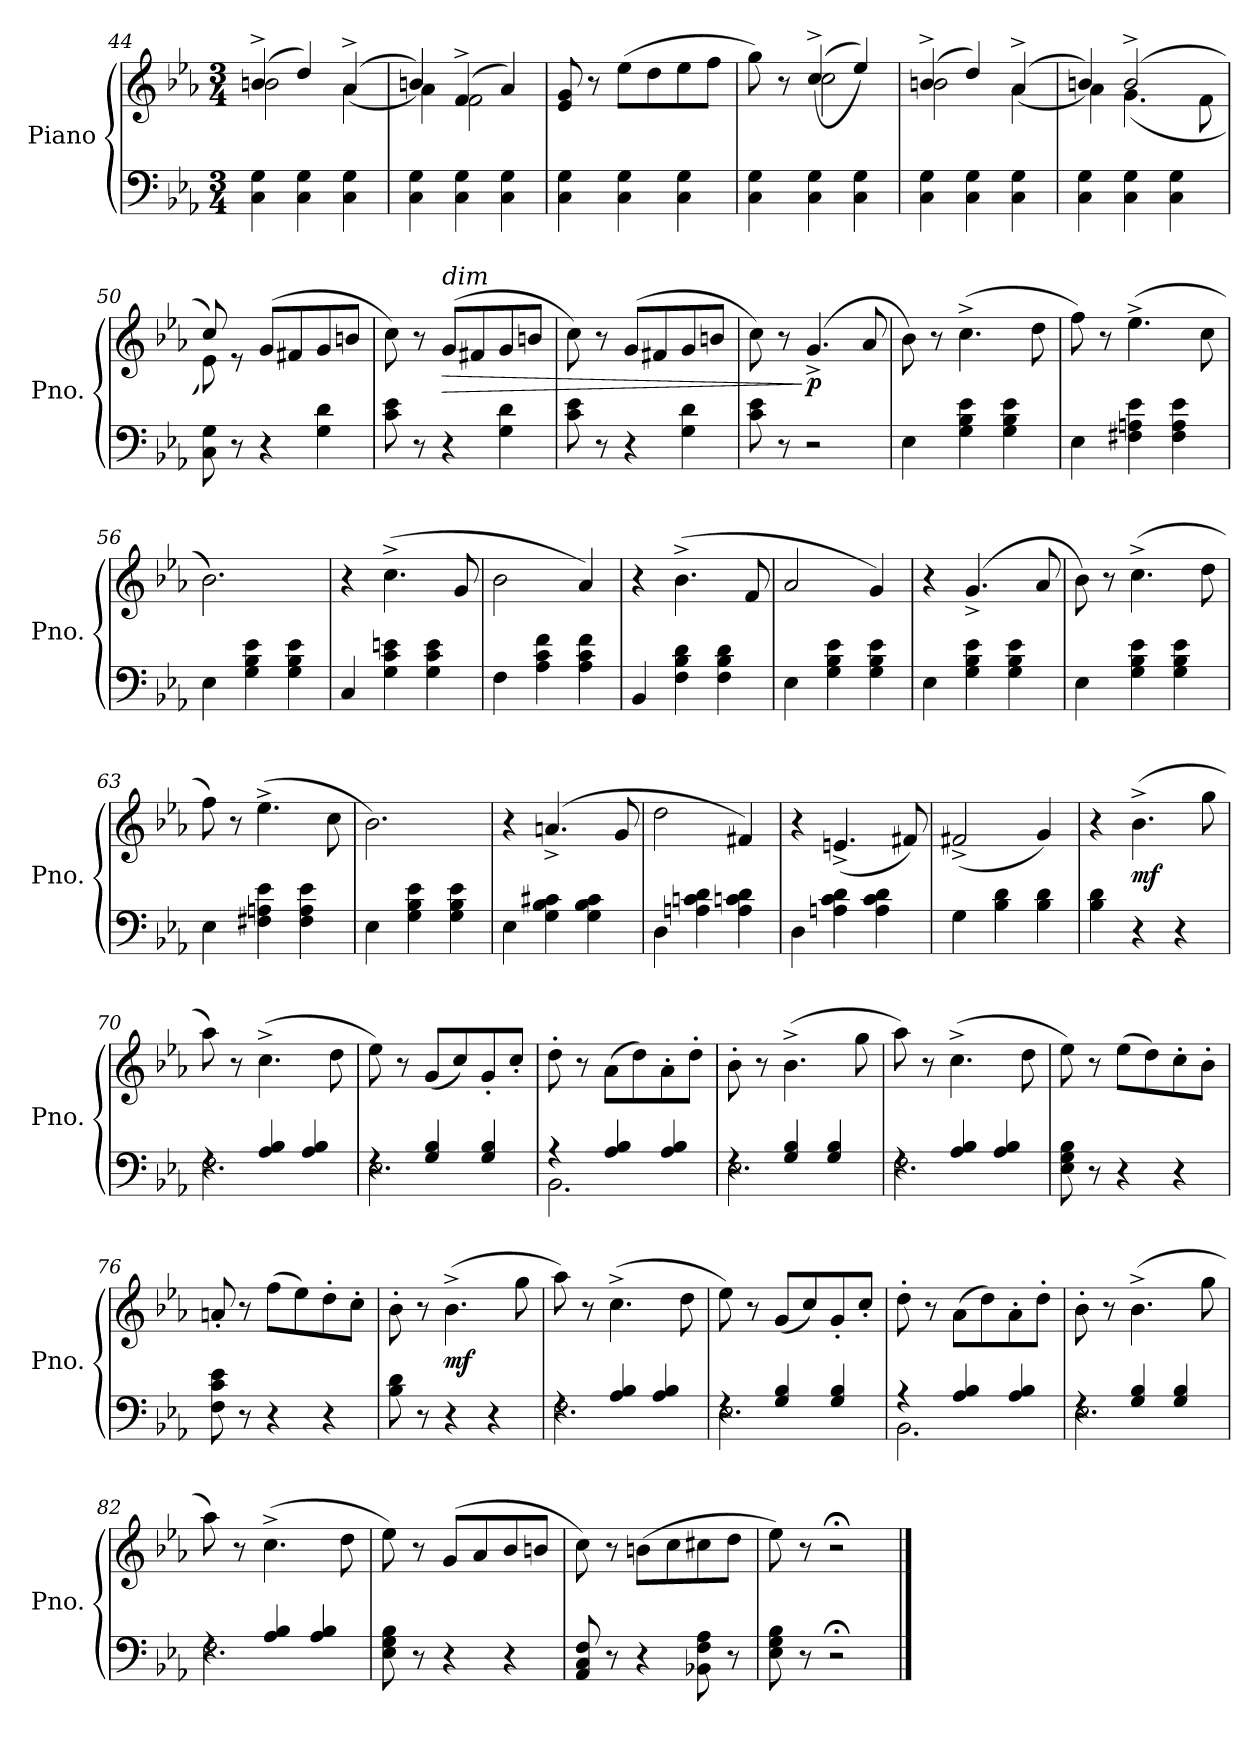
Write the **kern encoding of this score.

**kern	**kern	**dynam
*part1	*part1	*part1
*staff2	*staff1	*staff1/2
*I"Piano	*	*
*I'Pno.	*	*
*clefF4	*clefG2	*
*k[b-e-a-]	*k[b-e-a-]	*
*M3/4	*M3/4	*
=44	=44	=44
*	*^	*
4C\ 4G\	(>4bn^/	2b\	.
4C\ 4G\	4dd/)	.	.
4C\ 4G\	(>(>4a-^/	4a-\	.
=45	=45	=45	=45
4C\ 4G\	4bn/))	4a-\	.
4C\ 4G\	(>4f^/	2f\	.
4C\ 4G\	4a-/)	.	.
*	*v	*v	*
!!LO:LB:g=z
=46	=46	=46
4C\ 4G\	8e-/ 8g/	.
.	8r	.
4C\ 4G\	(>8ee-\L	.
.	8dd\	.
4C\ 4G\	8ee-\	.
.	8ff\J	.
=47	=47	=47
*	*^	*
4C\ 4G\	8gg\)	4ryy	.
.	8r	.	.
4C\ 4G\	(>(>4cc^/	2cc\	.
4C\ 4G\	4ee-/))	.	.
=48	=48	=48	=48
4C\ 4G\	(>4bn^/	2b\	.
4C\ 4G\	4dd/)	.	.
4C\ 4G\	(>(>4a-^/	4a-\	.
=49	=49	=49	=49
4C\ 4G\	4bn/))	4a-\	.
4C\ 4G\	(>2b^/	(<4.g\	.
4C\ 4G\	.	.	.
.	.	8f\	.
=50	=50	=50	=50
8C\ 8G\	8cc/)	8e-\)	.
8r	8re	2ryy	.
4r	(<8g/L	.	.
.	8f#X/	.	.
4G\<< 4d\<<	8g/	.	.
.	8bn/J	8ryy	.
*	*v	*v	*
=51	=51	=51
8c\<< 8e-\<<	8cc\)	.
8r	8r	.
!	!LO:TX:a:i:t=dim	!
!	!	!LO:HP:b
4r	(<8g/L	>
.	8f#X/	.
4G\<< 4d\<<	8g/	.
.	8bn/J	.
=52	=52	=52
8c\<< 8e-\<<	8cc\)	.
8r	8r	.
4r	(<8g/L	.
.	8f#X/	.
4G\<< 4d\<<	8g/	.
.	8bn/J	.
!!LO:LB:g=z
=53	=53	=53
8c\<< 8e-\<<	8cc\)	.
8r	8r	.
!	!	!LO:DY:n=1:b
2r	(<4.g^/	] p
.	8a-/	.
=54	=54	=54
4E-\	8b-\)	.
.	8r	.
4G\ 4B-\ 4e-\	(>4.cc^\	.
4G\ 4B-\ 4e-\	.	.
.	8dd\	.
=55	=55	=55
4E-\	8ff\)	.
.	8r	.
4F#X\<<< 4An\<<< 4e-\<<<	(>4.ee-^\	.
4F#\ 4A\ 4e-\	.	.
.	8cc\	.
=56	=56	=56
4E-\	2.b-\)	.
4G\ 4B-\ 4e-\	.	.
4G\ 4B-\ 4e-\	.	.
=57	=57	=57
4C/	4r	.
4G\<<< 4c\<<< 4en\<<<	(>4.cc^\	.
4G\ 4c\ 4e\	.	.
.	8g/	.
=58	=58	=58
4F\	2b-\	.
4A-\<<< 4c\<<< 4f\<<<	.	.
4A-\ 4c\ 4f\	4a-/)	.
=59	=59	=59
4BB-/	4r	.
4F\<<< 4B-\<<< 4d\<<<	(>4.b-^\	.
4F\ 4B-\ 4d\	.	.
.	8f/	.
=60	=60	=60
4E-\	2a-/	.
4G\<<< 4B-\<<< 4e-\<<<	.	.
4G\ 4B-\ 4e-\	4g/)	.
=61	=61	=61
4E-\	4r	.
4G\ 4B-\ 4e-\	(<4.g^/	.
4G\ 4B-\ 4e-\	.	.
.	8a-/	.
!!LO:LB:g=z
=62	=62	=62
4E-\	8b-\)	.
.	8r	.
4G\ 4B-\ 4e-\	(>4.cc^\	.
4G\ 4B-\ 4e-\	.	.
.	8dd\	.
=63	=63	=63
4E-\	8ff\)	.
.	8r	.
4F#X\ 4An\ 4e-\	(>4.ee-^\	.
4F#\ 4A\ 4e-\	.	.
.	8cc\	.
=64	=64	=64
4E-\	2.b-\)	.
4G\ 4B-\ 4e-\	.	.
4G\ 4B-\ 4e-\	.	.
=65	=65	=65
4E-\	4r	.
4G\ 4B-\ 4c#X\	(>4.an^/	.
4G\ 4B-\ 4c#\	.	.
.	8g/	.
=66	=66	=66
4D\	2dd\	.
4An\ 4cn\ 4d\	.	.
4A\ 4cn\ 4d\	4f#X/)	.
=67	=67	=67
4D\	4r	.
4An\ 4c\ 4d\	(<4.en^/	.
4A\ 4c\ 4d\	.	.
.	8f#X/)	.
=68	=68	=68
4G\	(<2f#X^/	.
4B-\ 4d\	.	.
4B-\ 4d\	4g/)	.
=69	=69	=69
4B-\ 4d\	4r	.
!	!	!LO:DY:b
4r	(>4.b-^\	mf
4r	.	.
.	8gg\	.
!!LO:LB:g=z
=70	=70	=70
*^	*	*
4rF	2.F<\	8aa-\)	.
.	.	8r	.
4A-/ 4B-/	.	(>4.cc^\	.
4A-/ 4B-/	.	.	.
.	.	8dd\	.
=71	=71	=71	=71
4rF	2.E-\	8ee-\)	.
.	.	8r	.
4G/ 4B-/	.	(<8g/L	.
.	.	8cc/)	.
4G/ 4B-/	.	8g'/	.
.	.	8cc'/J	.
=72	=72	=72	=72
4r	2.BB-<\	8dd'\	.
.	.	8r	.
4A-/ 4B-/	.	(>8a-\L	.
.	.	8dd\)	.
4A-/ 4B-/	.	8a-'\	.
.	.	8dd'\J	.
=73	=73	=73	=73
4rF	2.E-<\	8b-'\	.
.	.	8r	.
4G/ 4B-/	.	(>4.b-^\	.
4G/ 4B-/	.	.	.
.	.	8gg\	.
=74	=74	=74	=74
4rF	2.F<\	8aa-\)	.
.	.	8r	.
4A-/ 4B-/	.	(>4.cc^\	.
4A-/ 4B-/	.	.	.
.	.	8dd\	.
*v	*v	*	*
=75	=75	=75
8E-\ 8G\ 8B-\	8ee-\)	.
8r	8r	.
4r	(>8ee-\L	.
.	8dd\)	.
4r	8cc'\	.
.	8b-'\J	.
=76	=76	=76
8F\ 8c\ 8e-\	8an'/	.
8r	8r	.
4r	(>8ff\L	.
.	8ee-\)	.
4r	8dd'\	.
.	8cc'\J	.
!!LO:PB:g=z
=77	=77	=77
8B-\ 8d\	8b-'\	.
8r	8r	.
!	!	!LO:DY:b
4r	(>4.b-^\	mf
4r	.	.
.	8gg\	.
=78	=78	=78
*^	*	*
4rF	2.F<\	8aa-\)	.
.	.	8r	.
4A-/ 4B-/	.	(>4.cc^\	.
4A-/ 4B-/	.	.	.
.	.	8dd\	.
=79	=79	=79	=79
4rF	2.E-\	8ee-\)	.
.	.	8r	.
4G/ 4B-/	.	(<8g/L	.
.	.	8cc/)	.
4G/ 4B-/	.	8g'/	.
.	.	8cc'/J	.
=80	=80	=80	=80
4r	2.BB-<\	8dd'\	.
.	.	8r	.
4A-/ 4B-/	.	(>8a-\L	.
.	.	8dd\)	.
4A-/ 4B-/	.	8a-'\	.
.	.	8dd'\J	.
=81	=81	=81	=81
4rF	2.E-<\	8b-'\	.
.	.	8r	.
4G/ 4B-/	.	(>4.b-^\	.
4G/ 4B-/	.	.	.
.	.	8gg\	.
=82	=82	=82	=82
4rF	2.F<\	8aa-\)	.
.	.	8r	.
4A-/ 4B-/	.	(>4.cc^\	.
4A-/ 4B-/	.	.	.
.	.	8dd\	.
*v	*v	*	*
=83	=83	=83
8E-\ 8G\ 8B-\	8ee-\)	.
8r	8r	.
4r	(<8g/L	.
.	8a-/	.
4r	8b-/	.
.	8bn/J	.
!!LO:LB:g=z
=84	=84	=84
8AA-/ 8C/ 8F/	8cc\)	.
8r	8r	.
4r	(>8bn\L	.
.	8cc\	.
8BB-X\ 8F\ 8A-\	8cc#X\	.
8r	8dd\J	.
=85	=85	=85
8E-\ 8G\ 8B-\	8ee-\)	.
8r	8r	.
2r;<	2r;<	.
==	==	==
*-	*-	*-
